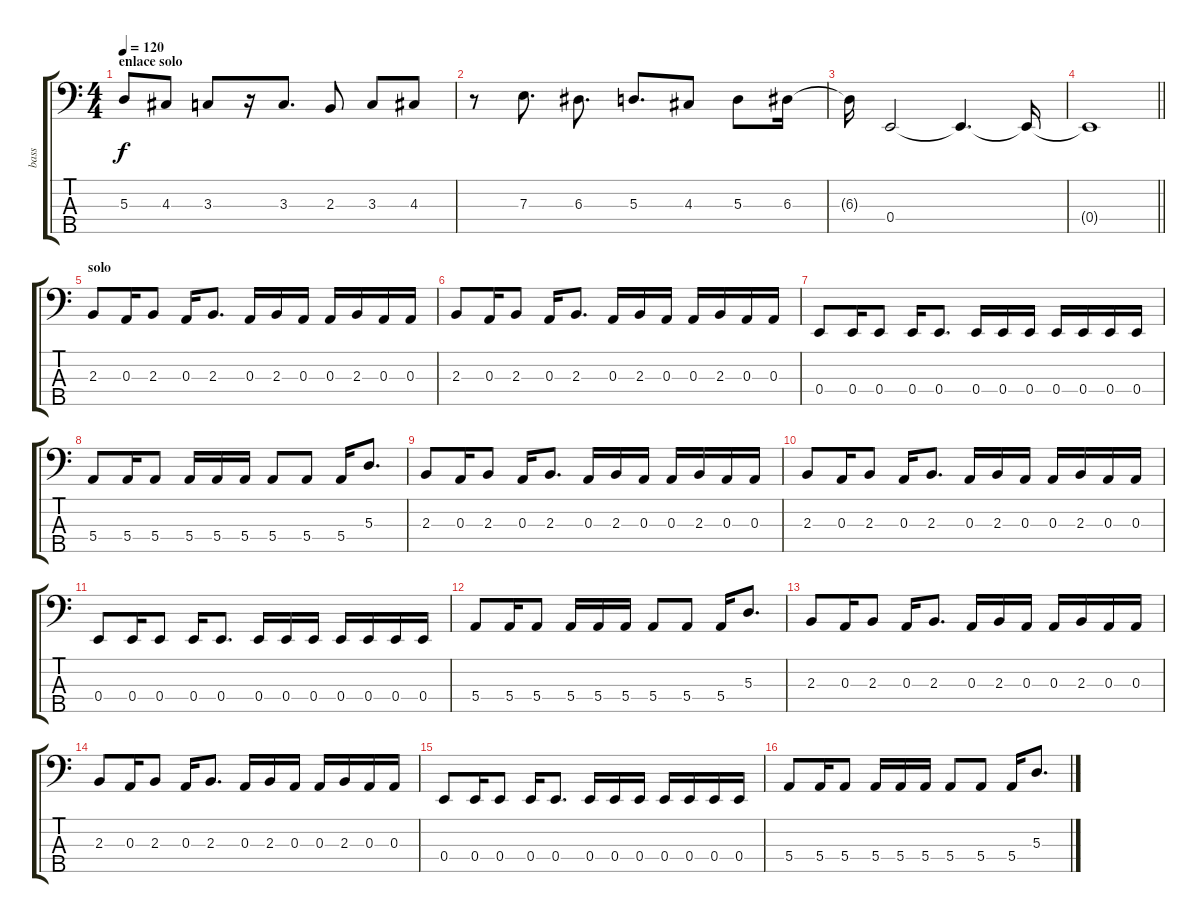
\track ("bass" "bass") {instrument electricbasspick}
\staff {score tabs}
\tuning (G2 D2 A1 E1 B0) {hide}
\ts (4 4)
\section ("" "enlace solo")
\tempo 120
\clef f4
\ks c
5.3.8{dy f} 4.3.8 3.3.8 r.16 3.3.8{d} 2.3.8 3.3.8 4.3.8 |
r.8 7.3.8{d} 6.3.8{d} 5.3.8{d} 4.3.8 5.3.8 6.3.16 |
6.3{t}.16 0.4.2 0.4{t}.4{d} 0.4{t}.16 |
\barLineRight lightlight
0.4{t}.1 |
\section ("" "solo")
2.3.8 0.3.16 2.3.8 0.3.16 2.3.8{d} 0.3.16 2.3.16 0.3.16 0.3.16 2.3.16 0.3.16 0.3.16 |
2.3.8 0.3.16 2.3.8 0.3.16 2.3.8{d} 0.3.16 2.3.16 0.3.16 0.3.16 2.3.16 0.3.16 0.3.16 |
0.4.8 0.4.16 0.4.8 0.4.16 0.4.8{d} 0.4.16 0.4.16 0.4.16 0.4.16 0.4.16 0.4.16 0.4.16 |
5.4.8 5.4.16 5.4.8 5.4.16 5.4.16 5.4.16 5.4.8 5.4.8 5.4.16 5.3.8{d} |
2.3.8 0.3.16 2.3.8 0.3.16 2.3.8{d} 0.3.16 2.3.16 0.3.16 0.3.16 2.3.16 0.3.16 0.3.16 |
2.3.8 0.3.16 2.3.8 0.3.16 2.3.8{d} 0.3.16 2.3.16 0.3.16 0.3.16 2.3.16 0.3.16 0.3.16 |
0.4.8 0.4.16 0.4.8 0.4.16 0.4.8{d} 0.4.16 0.4.16 0.4.16 0.4.16 0.4.16 0.4.16 0.4.16 |
5.4.8 5.4.16 5.4.8 5.4.16 5.4.16 5.4.16 5.4.8 5.4.8 5.4.16 5.3.8{d} |
2.3.8 0.3.16 2.3.8 0.3.16 2.3.8{d} 0.3.16 2.3.16 0.3.16 0.3.16 2.3.16 0.3.16 0.3.16 |
2.3.8 0.3.16 2.3.8 0.3.16 2.3.8{d} 0.3.16 2.3.16 0.3.16 0.3.16 2.3.16 0.3.16 0.3.16 |
0.4.8 0.4.16 0.4.8 0.4.16 0.4.8{d} 0.4.16 0.4.16 0.4.16 0.4.16 0.4.16 0.4.16 0.4.16 |
5.4.8 5.4.16 5.4.8 5.4.16 5.4.16 5.4.16 5.4.8 5.4.8 5.4.16 5.3.8{d}
